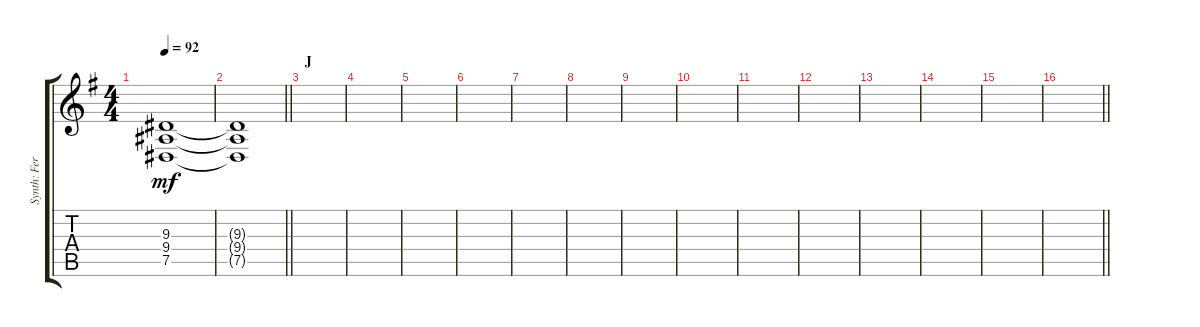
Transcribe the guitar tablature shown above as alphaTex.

\track ("Synth: Ferdy" "Synth: Fer") {instrument tremolostrings}
\staff {score tabs}
\tuning (Eb4 Bb3 Gb3 Db3 Ab2 Eb2) {hide}
\ts (4 4)
\tempo 92
\clef g2
\ks g
(9.3 9.4 7.5).1{dy mf} |
\barLineRight lightlight
(9.3{t} 9.4{t} 7.5{t}).1 |
\section ("" "J")
|
|
|
|
|
|
|
|
|
|
|
|
|
\barLineRight lightlight
